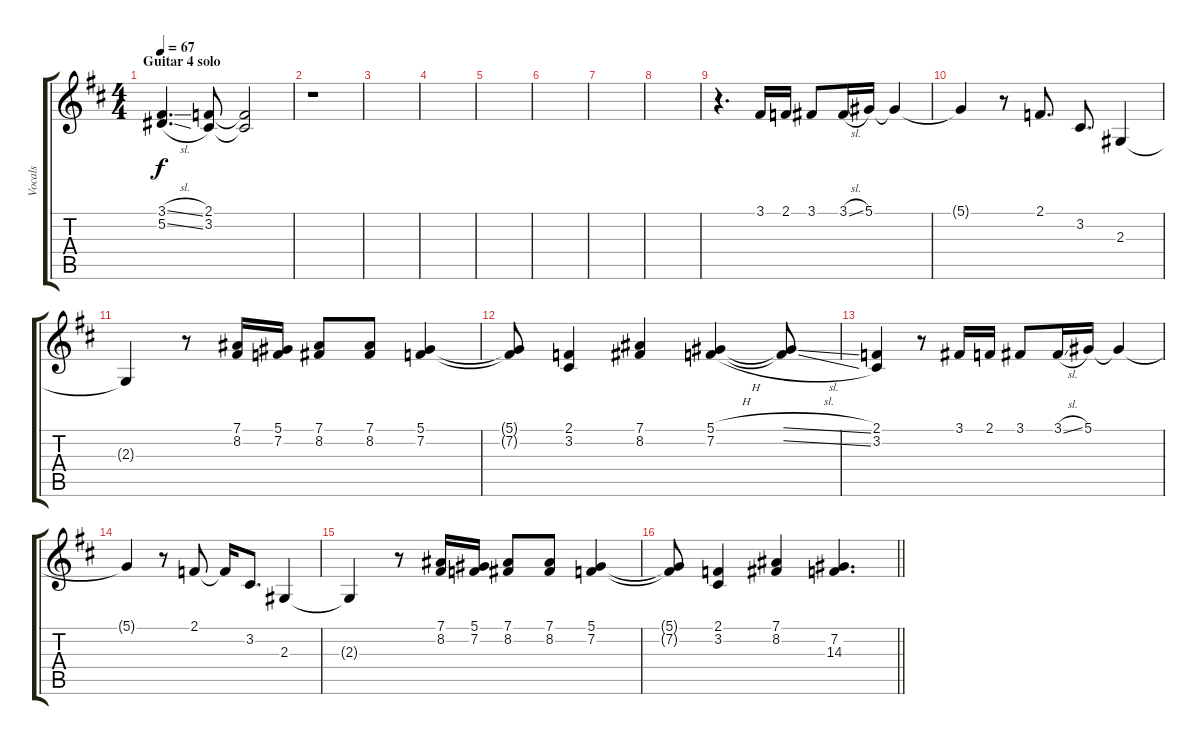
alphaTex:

\track ("Vocals" "Vocals") {instrument violin}
\staff {score tabs}
\tuning (Eb4 Bb3 Gb3 Db3 Ab2 Eb2) {hide}
\ts (4 4)
\section ("" "Guitar 4 solo")
\tempo 67
\clef g2
\ks d
(3.1{sl t} 5.2{sl t}).4{d dy f} (2.1 3.2).8 (2.1{t} 3.2{t}).2 |
r.1 |
|
|
|
|
|
|
r.4{d} 3.1.16 2.1.16 3.1.8 3.1{sl}.16 5.1.16 5.1{t}.4 |
5.1{t}.4 r.8 2.1.8{d} 3.2.8{d} 2.3.4 |
2.3{t}.4 r.8 (7.1 8.2).16 (5.1 7.2).16 (7.1 8.2).8 (7.1 8.2).8 (5.1 7.2).4 |
(5.1{t} 7.2{t}).8 (2.1 3.2).4 (7.1 8.2).4 (5.1{h} 7.2{h}).4 (5.1{sl t} 7.2{sl t}).8 |
(2.1 3.2).4 r.8 3.1.16 2.1.16 3.1.8 3.1{sl}.16 5.1.16 5.1{t}.4 |
5.1{t}.4 r.8 2.1.8 2.1{t}.16 3.2.8{d} 2.3.4 |
2.3{t}.4 r.8 (7.1 8.2).16 (5.1 7.2).16 (7.1 8.2).8 (7.1 8.2).8 (5.1 7.2).4 |
\barLineRight lightlight
(5.1{t} 7.2{t}).8 (2.1 3.2).4 (7.1 8.2).4 (7.2{h} 14.3).4{d}
